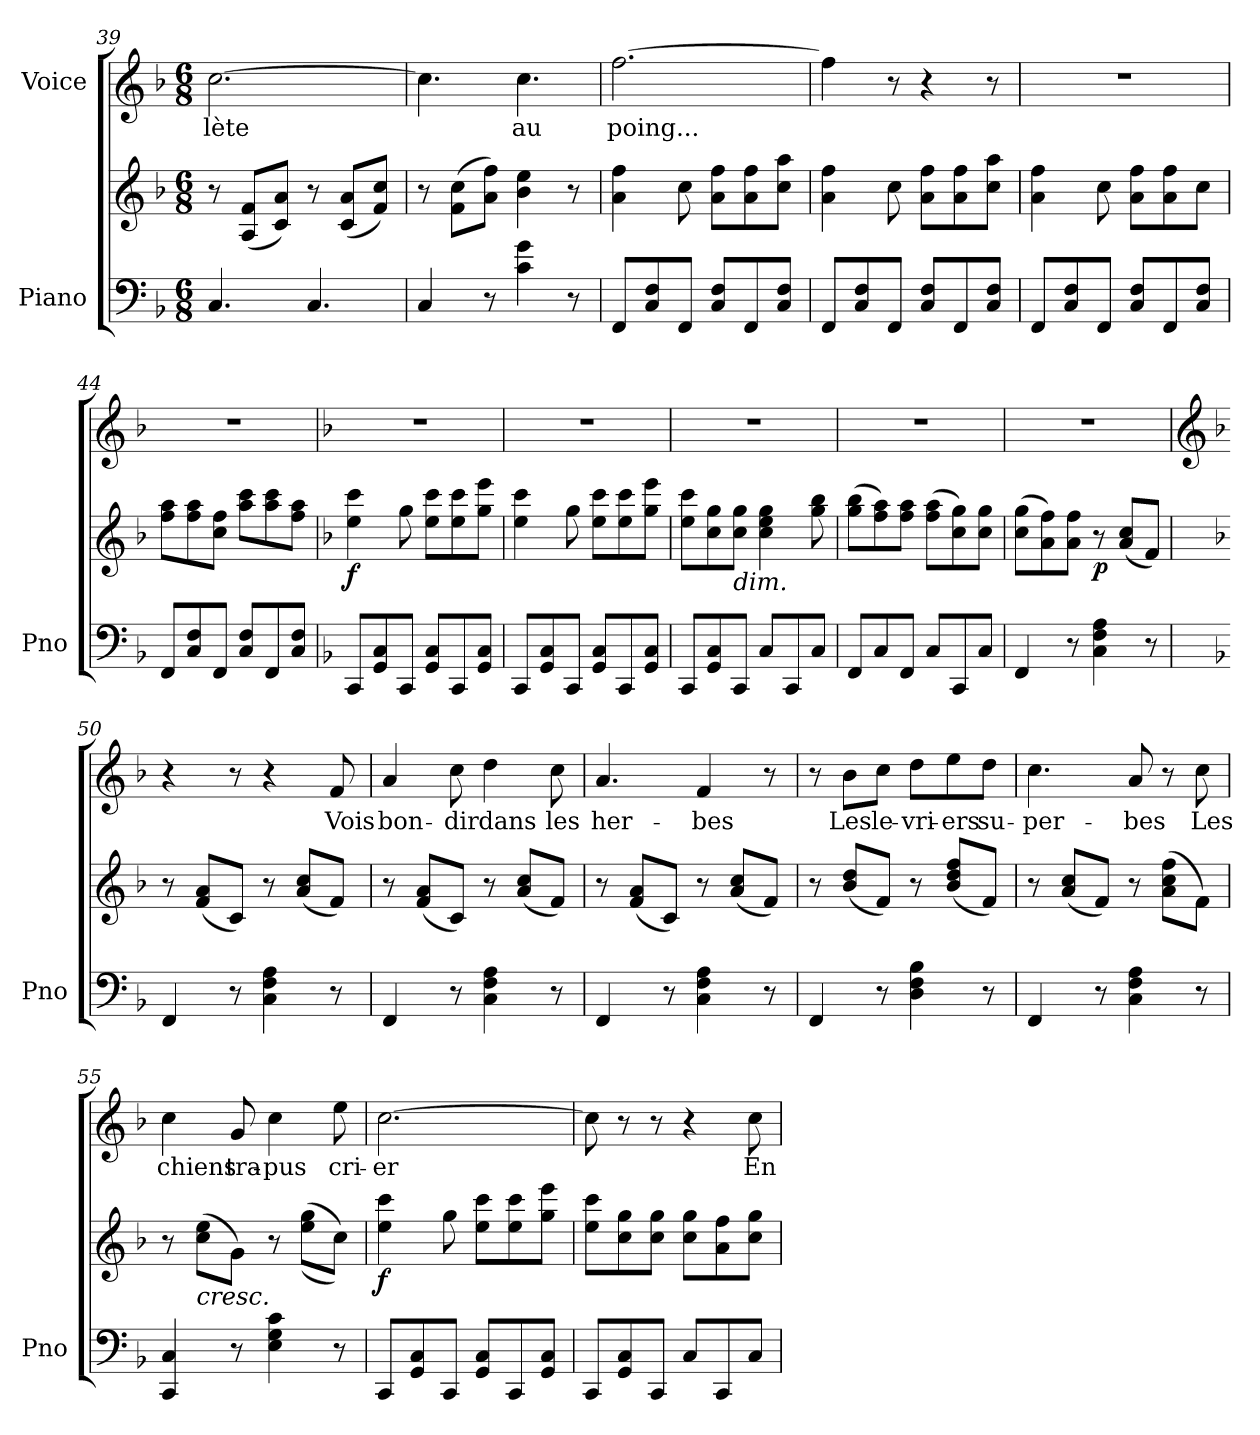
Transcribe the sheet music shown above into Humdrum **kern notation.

**kern	**kern	**dynam	**kern	**text
*part2	*part2	*part2	*part1	*part1
*staff3	*staff2	*staff2/3	*staff1	*staff1
*I"Piano	*	*	*I"Voice	*
*I'Pno	*	*	*	*
*clefF4	*clefG2	*	*clefG2	*
*k[b-]	*k[b-]	*	*k[b-]	*
*M6/8	*M6/8	*	*M6/8	*
=39	=39	=39	=39	=39
4.C/	8r	.	[2.cc\	-lète
.	(8A/ 8f/L	.	.	.
.	8c/ 8a/J)	.	.	.
4.C/	8r	.	.	.
.	(8c/ 8a/L	.	.	.
.	8f/ 8cc/J)	.	.	.
=40	=40	=40	=40	=40
4C/	8r	.	4.cc\]	.
.	(8f\ 8cc\L	.	.	.
8r	8a\ 8ff\J)	.	.	.
4c\ 4g\	4b-\ 4ee\	.	4.cc\	au
8r	8r	.	.	.
=41	=41	=41	=41	=41
8FF/L	4a\ 4ff\	.	[2.ff\	poing...
8C/ 8F/	.	.	.	.
8FF/J	8cc\	.	.	.
8C/ 8F/L	8a\ 8ff\L	.	.	.
8FF/	8a\ 8ff\	.	.	.
8C/ 8F/J	8cc\ 8aa\J	.	.	.
=42	=42	=42	=42	=42
8FF/L	4a\ 4ff\	.	4ff\]	.
8C/ 8F/	.	.	.	.
8FF/J	8cc\	.	8r	.
8C/ 8F/L	8a\ 8ff\L	.	4r	.
8FF/	8a\ 8ff\	.	.	.
8C/ 8F/J	8cc\ 8aa\J	.	8r	.
=43	=43	=43	=43	=43
8FF/L	4a\ 4ff\	.	2.r	.
8C/ 8F/	.	.	.	.
8FF/J	8cc\	.	.	.
8C/ 8F/L	8a\ 8ff\L	.	.	.
8FF/	8a\ 8ff\	.	.	.
8C/ 8F/J	8cc\J	.	.	.
=44	=44	=44	=44	=44
8FF/L	8ff\ 8aa\L	.	2.r	.
8C/ 8F/	8ff\ 8aa\	.	.	.
8FF/J	8cc\ 8ff\J	.	.	.
8C/ 8F/L	8aa\ 8ccc\L	.	.	.
8FF/	8aa\ 8ccc\	.	.	.
8C/ 8F/J	8ff\ 8aa\J	.	.	.
=45	=45	=45	=45	=45
*k[b-]	*k[b-]	*	*k[b-]	*
!	!	!LO:DY:b	!	!
8CC/L	4ee\ 4ccc\	f	2.r	.
8GG/ 8C/	.	.	.	.
8CC/J	8gg\	.	.	.
8GG/ 8C/L	8ee\ 8ccc\L	.	.	.
8CC/	8ee\ 8ccc\	.	.	.
8GG/ 8C/J	8gg\ 8eee\J	.	.	.
=46	=46	=46	=46	=46
8CC/L	4ee\ 4ccc\	.	2.r	.
8GG/ 8C/	.	.	.	.
8CC/J	8gg\	.	.	.
8GG/ 8C/L	8ee\ 8ccc\L	.	.	.
8CC/	8ee\ 8ccc\	.	.	.
8GG/ 8C/J	8gg\ 8eee\J	.	.	.
=47	=47	=47	=47	=47
8CC/L	8ee\ 8ccc\L	.	2.r	.
8GG/ 8C/	8cc\ 8gg\	.	.	.
!	!LO:TX:b:i:t=dim.	!	!	!
8CC/J	8cc\ 8gg\J	.	.	.
8C/L	4cc\ 4ee\ 4gg\	.	.	.
8CC/	.	.	.	.
8C/J	8gg\ 8bb-\	.	.	.
=48	=48	=48	=48	=48
8FF/L	(8gg\ 8bb-\L	.	2.r	.
8C/	8ff\ 8aa\)	.	.	.
8FF/J	8ff\ 8aa\J	.	.	.
8C/L	(8ff\ 8aa\L	.	.	.
8CC/	8cc\ 8gg\)	.	.	.
8C/J	8cc\ 8gg\J	.	.	.
=49	=49	=49	=49	=49
4FF/	(8cc\ 8gg\L	.	2.r	.
.	8a\ 8ff\)	.	.	.
8r	8a\ 8ff\J	.	.	.
!	!	!LO:DY:b	!	!
4C\ 4F\ 4A\	8r	p	.	.
.	(8a/ 8cc/L	.	.	.
8r	8f/J)	.	.	.
=50	=50	=50	=50	=50
*	*	*	*clefG2	*
*	*	*	*k[b-]	*
4FF/	8r	.	4r	.
.	(8f/ 8a/L	.	.	.
8r	8c/J)	.	8r	.
4C\ 4F\ 4A\	8r	.	4r	.
.	(8a/ 8cc/L	.	.	.
8r	8f/J)	.	8f/	Vois
=51	=51	=51	=51	=51
4FF/	8r	.	4a/	bon-
.	(8f/ 8a/L	.	.	.
8r	8c/J)	.	8cc\	-dir
4C\ 4F\ 4A\	8r	.	4dd\	dans
.	(8a/ 8cc/L	.	.	.
8r	8f/J)	.	8cc\	les
=52	=52	=52	=52	=52
4FF/	8r	.	4.a/	her-
.	(8f/ 8a/L	.	.	.
8r	8c/J)	.	.	.
4C\ 4F\ 4A\	8r	.	4f/	-bes
.	(8a/ 8cc/L	.	.	.
8r	8f/J)	.	8r	.
=53	=53	=53	=53	=53
4FF/	8r	.	8r	.
.	(8b-/ 8dd/L	.	8b-\L	Les
8r	8f/J)	.	8cc\J	le-
4D\ 4F\ 4B-\	8r	.	8dd\L	-vri-
.	(8b-/ 8dd/ 8ff/L	.	8ee\	-ers
8r	8f/J)	.	8dd\J	su-
=54	=54	=54	=54	=54
4FF/	8r	.	4.cc\	-per-
.	(8a/ 8cc/L	.	.	.
8r	8f/J)	.	.	.
4C\ 4F\ 4A\	8r	.	8a/	-bes
.	(8a\ 8cc\ 8ff\L	.	8r	.
8r	8f\J)	.	8cc\	Les
=55	=55	=55	=55	=55
4CC/ 4C/	8r	.	4cc\	chiens
!	!LO:TX:b:i:t=cresc.	!	!	!
.	(8cc\ 8ee\L	.	.	.
8r	8g\J)	.	8g/	tra-
4E\ 4G\ 4c\	8r	.	4cc\	-pus
.	((8ee\ 8gg\L	.	.	.
8r	8cc\J))	.	8ee\	cri-
=56	=56	=56	=56	=56
!	!	!LO:DY:b	!	!
8CC/L	4ee\ 4ccc\	f	[2.cc\	-er
8GG/ 8C/	.	.	.	.
8CC/J	8gg\	.	.	.
8GG/ 8C/L	8ee\ 8ccc\L	.	.	.
8CC/	8ee\ 8ccc\	.	.	.
8GG/ 8C/J	8gg\ 8eee\J	.	.	.
=57	=57	=57	=57	=57
8CC/L	8ee\ 8ccc\L	.	8cc\]	.
8GG/ 8C/	8cc\ 8gg\	.	8r	.
8CC/J	8cc\ 8gg\J	.	8r	.
8C/L	8cc\ 8gg\L	.	4r	.
8CC/	8a\ 8ff\	.	.	.
8C/J	8cc\ 8gg\J	.	8cc\	En
=	=	=	=	=
*-	*-	*-	*-	*-
